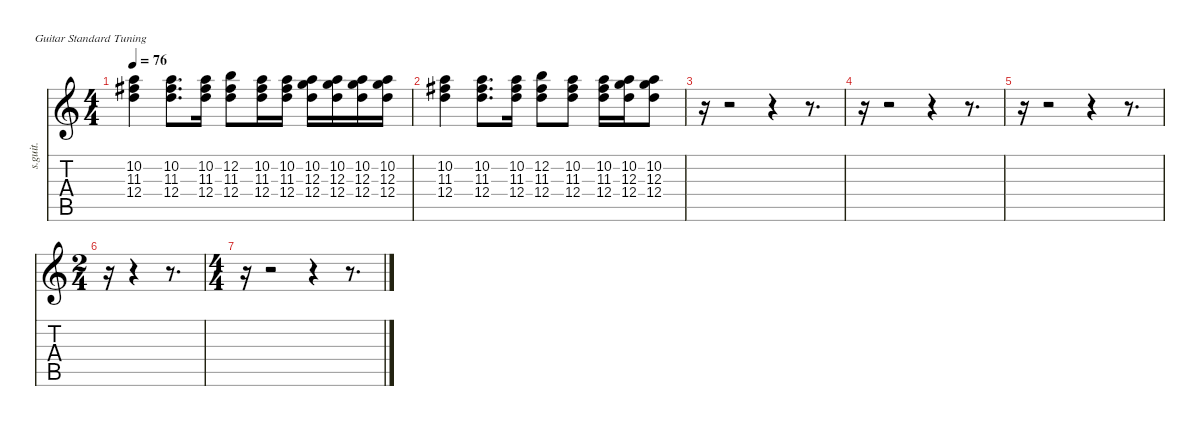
\defaultSystemsLayout 4
\hideDynamics
\bracketExtendMode nobrackets
\track ("mandoline (capo 5)" "s.guit.") {instrument acousticguitarsteel}
\staff {score tabs}
\tuning (E4 B3 G3 D3 A2 E2)
\ts (4 4)
\tempo 76
\clef g2
\ks c
(10.2 11.3{acc #} 12.4).4{dy f} (10.2 11.3{acc #} 12.4).8{d} (10.2 11.3{acc #} 12.4).16 (12.2 11.3{acc #} 12.4).8 (10.2 11.3{acc #} 12.4).16 (10.2 11.3{acc #} 12.4).16 (10.2 12.3 12.4).16 (10.2 12.3 12.4).16 (10.2 12.3 12.4).16 (10.2 12.3 12.4).16 |
(10.2 11.3{acc #} 12.4).4 (10.2 11.3{acc #} 12.4).8{d} (10.2 11.3{acc #} 12.4).16 (12.2 11.3{acc #} 12.4).8 (10.2 11.3{acc #} 12.4).8 (10.2 11.3{acc #} 12.4).16 (10.2 12.3 12.4).16 (10.2 12.3 12.4).8 |
r.16 r.2 r.4 r.8{d} |
r.16 r.2 r.4 r.8{d} |
r.16 r.2 r.4 r.8{d} |
\ts (2 4)
r.16 r.4 r.8{d} |
\ts (4 4)
r.16 r.2 r.4 r.8{d}
